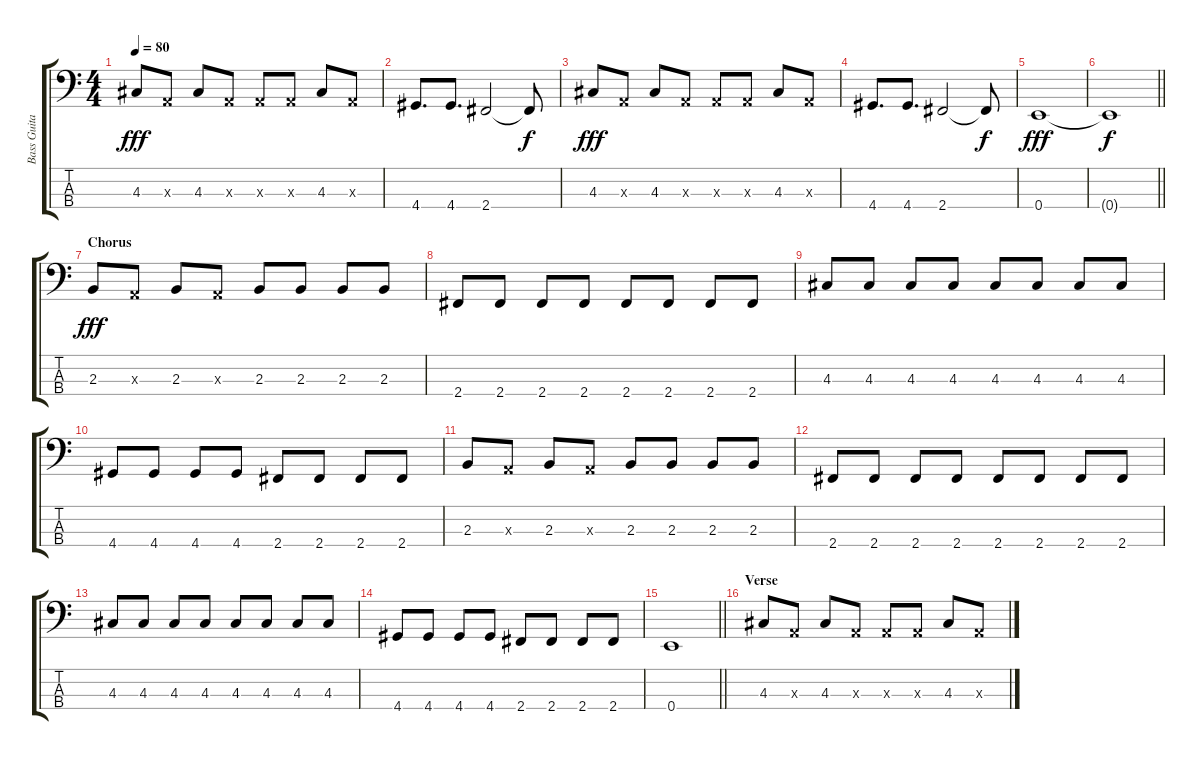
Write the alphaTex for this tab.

\track ("Bass Guitar" "Bass Guita") {instrument electricbassfinger}
\staff {score tabs}
\tuning (G2 D2 A1 E1) {hide}
\ts (4 4)
\tempo 80
\clef f4
\ks c
4.3.8{dy fff} 0.3{x}.8 4.3.8 0.3{x}.8 0.3{x}.8 0.3{x}.8 4.3.8 0.3{x}.8 |
4.4.8{d} 4.4.8{d} 2.4.2 2.4{t}.8{dy f} |
4.3.8{dy fff} 0.3{x}.8 4.3.8 0.3{x}.8 0.3{x}.8 0.3{x}.8 4.3.8 0.3{x}.8 |
4.4.8{d} 4.4.8{d} 2.4.2 2.4{t}.8{dy f} |
0.4.1{dy fff} |
\barLineRight lightlight
0.4{t}.1{dy f} |
\section ("" "Chorus")
2.3.8{dy fff} 0.3{x}.8 2.3.8 0.3{x}.8 2.3.8 2.3.8 2.3.8 2.3.8 |
2.4.8 2.4.8 2.4.8 2.4.8 2.4.8 2.4.8 2.4.8 2.4.8 |
4.3.8 4.3.8 4.3.8 4.3.8 4.3.8 4.3.8 4.3.8 4.3.8 |
4.4.8 4.4.8 4.4.8 4.4.8 2.4.8 2.4.8 2.4.8 2.4.8 |
2.3.8 0.3{x}.8 2.3.8 0.3{x}.8 2.3.8 2.3.8 2.3.8 2.3.8 |
2.4.8 2.4.8 2.4.8 2.4.8 2.4.8 2.4.8 2.4.8 2.4.8 |
4.3.8 4.3.8 4.3.8 4.3.8 4.3.8 4.3.8 4.3.8 4.3.8 |
4.4.8 4.4.8 4.4.8 4.4.8 2.4.8 2.4.8 2.4.8 2.4.8 |
\barLineRight lightlight
0.4.1 |
\section ("" "Verse")
4.3.8 0.3{x}.8 4.3.8 0.3{x}.8 0.3{x}.8 0.3{x}.8 4.3.8 0.3{x}.8
